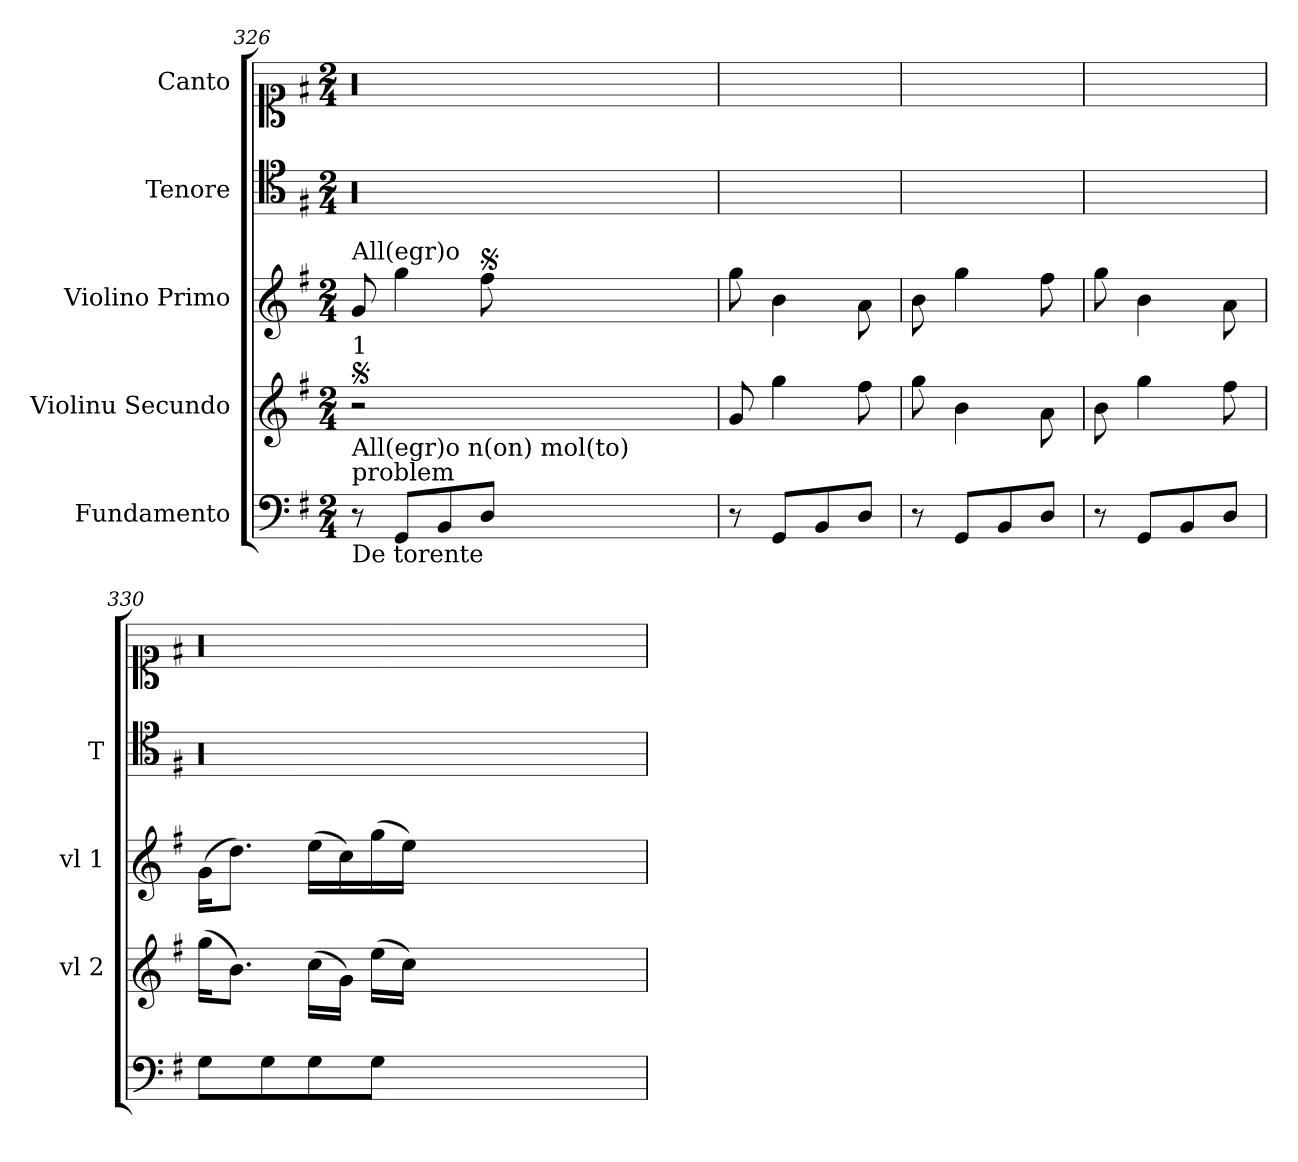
**kern	**kern	**kern	**kern	**kern
*part5	*part4	*part3	*part2	*part1
*staff5	*staff4	*staff3	*staff2	*staff1
*I"Fundamento	*I"Violinu Secundo	*I"Violino Primo	*I"Tenore	*I"Canto
*	*I'vl 2	*I'vl 1	*I'T	*
*clefF4	*clefG2	*clefG2	*clefC4	*clefC1
*k[f#]	*k[f#]	*k[f#]	*k[f#]	*k[f#]
*G:	*G:	*G:	*G:	*G:
*M2/4	*M2/4	*M2/4	*M2/4	*M2/4
=326	=326	=326	=326	=326
!	!	!LO:TX:a:t=All(egr)o	!	!
!	!LO:TX:a:t=[segno]	!	!	!
!	!LO:TX:a:t=1	!	!	!
!LO:TX:a:t=problem	!	!	!	!
!LO:TX:b:t=De torente	!	!	!	!
!LO:TX:a:t=All(egr)o n(on) mol(to)	!	!	!	!
!	!	!	!LO:N:vis=00	!LO:N:vis=00
8r	2r	8g/	0r	0r
8GG/L	.	4gg\	.	.
8BB/	.	.	.	.
!	!	!LO:TX:a:t=[segno]	!	!
8D/J	.	8ff#\	.	.
1.ryy	1.ryy	1.ryy	.	.
=327	=327	=327	=327	=327
8r	8g/	8gg\	2ryy	2ryy
8GG/L	4gg\	4b\	.	.
8BB/	.	.	.	.
8D/J	8ff#\	8a\	.	.
=328	=328	=328	=328	=328
8r	8gg\	8b\	2ryy	2ryy
8GG/L	4b\	4gg\	.	.
8BB/	.	.	.	.
8D/J	8a\	8ff#\	.	.
=329	=329	=329	=329	=329
8r	8b\	8gg\	2ryy	2ryy
8GG/L	4gg\	4b\	.	.
8BB/	.	.	.	.
8D/J	8ff#\	8a\	.	.
=330	=330	=330	=330	=330
!	!	!	!LO:N:vis=00	!LO:N:vis=00
8G\L	(16gg\KL	(16g\KL	0r	0r
.	8.b\J)	8.dd\J)	.	.
8G\	.	.	.	.
8G\	(16cc\LL	(16ee\LL	.	.
.	16g\JJ)	16cc\)	.	.
8G\J	(16ee\LL	(16gg\	.	.
.	16cc\JJ)	16ee\JJ)	.	.
1.ryy	1.ryy	1.ryy	.	.
=	=	=	=	=
*-	*-	*-	*-	*-
